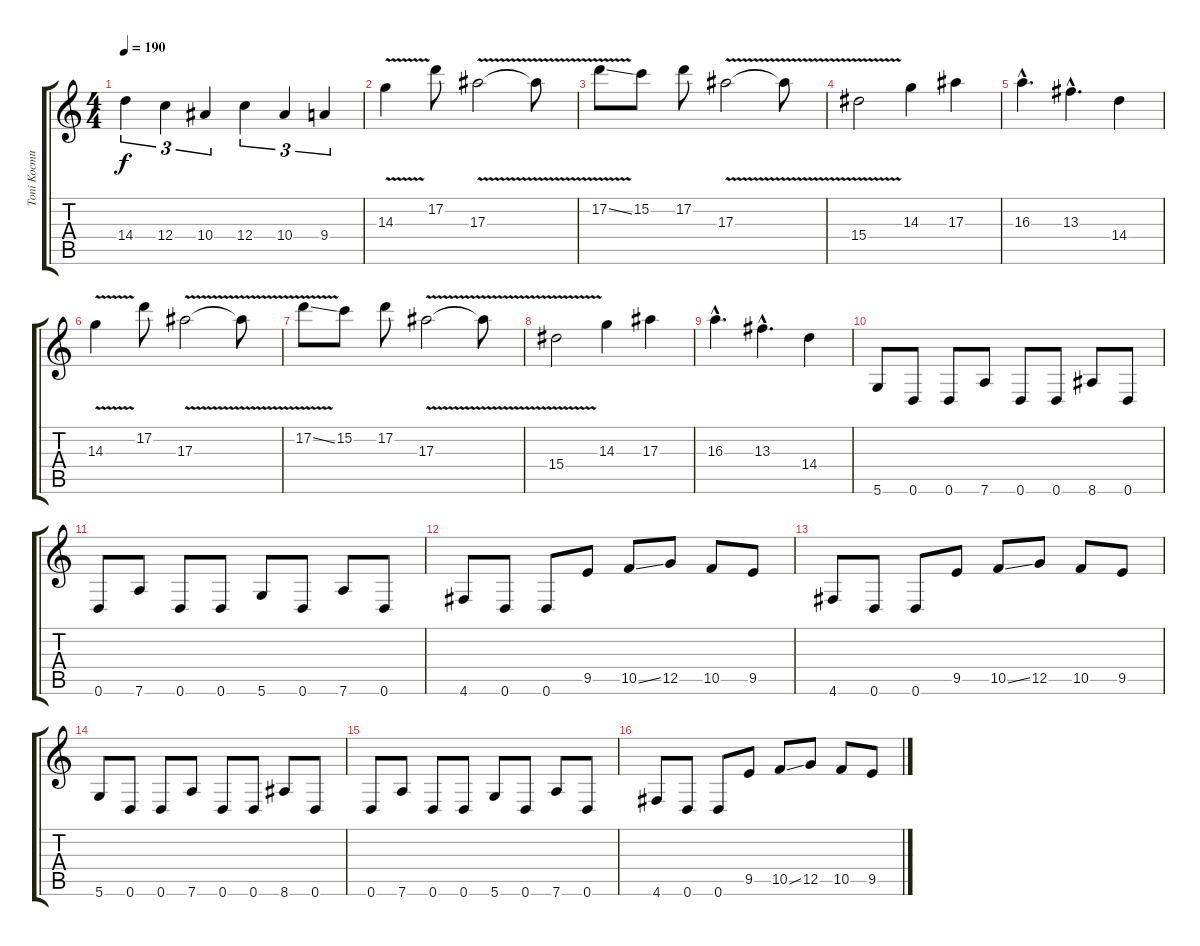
\track ("Toni Kocmut" "Toni Kocmu") {instrument distortionguitar}
\staff {score tabs}
\tuning (D4 A3 F3 C3 G2 D2) {hide}
\ts (4 4)
\tempo 190
\clef g2
\ks c
14.4.4{tu (3 2) dy f} 12.4.4{tu (3 2)} 10.4.4{tu (3 2)} 12.4.4{tu (3 2)} 10.4.4{tu (3 2)} 9.4.4{tu (3 2)} |
14.3{v}.4 17.2.8 17.3{v}.2 17.3{t}.8 |
17.2{v ss}.8 15.2.8 17.2.8 17.3{v}.2 17.3{t}.8 |
15.4{v}.2 14.3.4 17.3.4 |
16.3{hac}.4{d} 13.3{hac}.4{d} 14.4.4 |
14.3{v}.4 17.2.8 17.3{v}.2 17.3{t}.8 |
17.2{v ss}.8 15.2.8 17.2.8 17.3{v}.2 17.3{t}.8 |
15.4{v}.2 14.3.4 17.3.4 |
16.3{hac}.4{d} 13.3{hac}.4{d} 14.4.4 |
5.6.8 0.6.8 0.6.8 7.6.8 0.6.8 0.6.8 8.6.8 0.6.8 |
0.6.8 7.6.8 0.6.8 0.6.8 5.6.8 0.6.8 7.6.8 0.6.8 |
4.6.8 0.6.8 0.6.8 9.5.8 10.5{ss}.8 12.5.8 10.5.8 9.5.8 |
4.6.8 0.6.8 0.6.8 9.5.8 10.5{ss}.8 12.5.8 10.5.8 9.5.8 |
5.6.8 0.6.8 0.6.8 7.6.8 0.6.8 0.6.8 8.6.8 0.6.8 |
0.6.8 7.6.8 0.6.8 0.6.8 5.6.8 0.6.8 7.6.8 0.6.8 |
4.6.8 0.6.8 0.6.8 9.5.8 10.5{ss}.8 12.5.8 10.5.8 9.5.8
